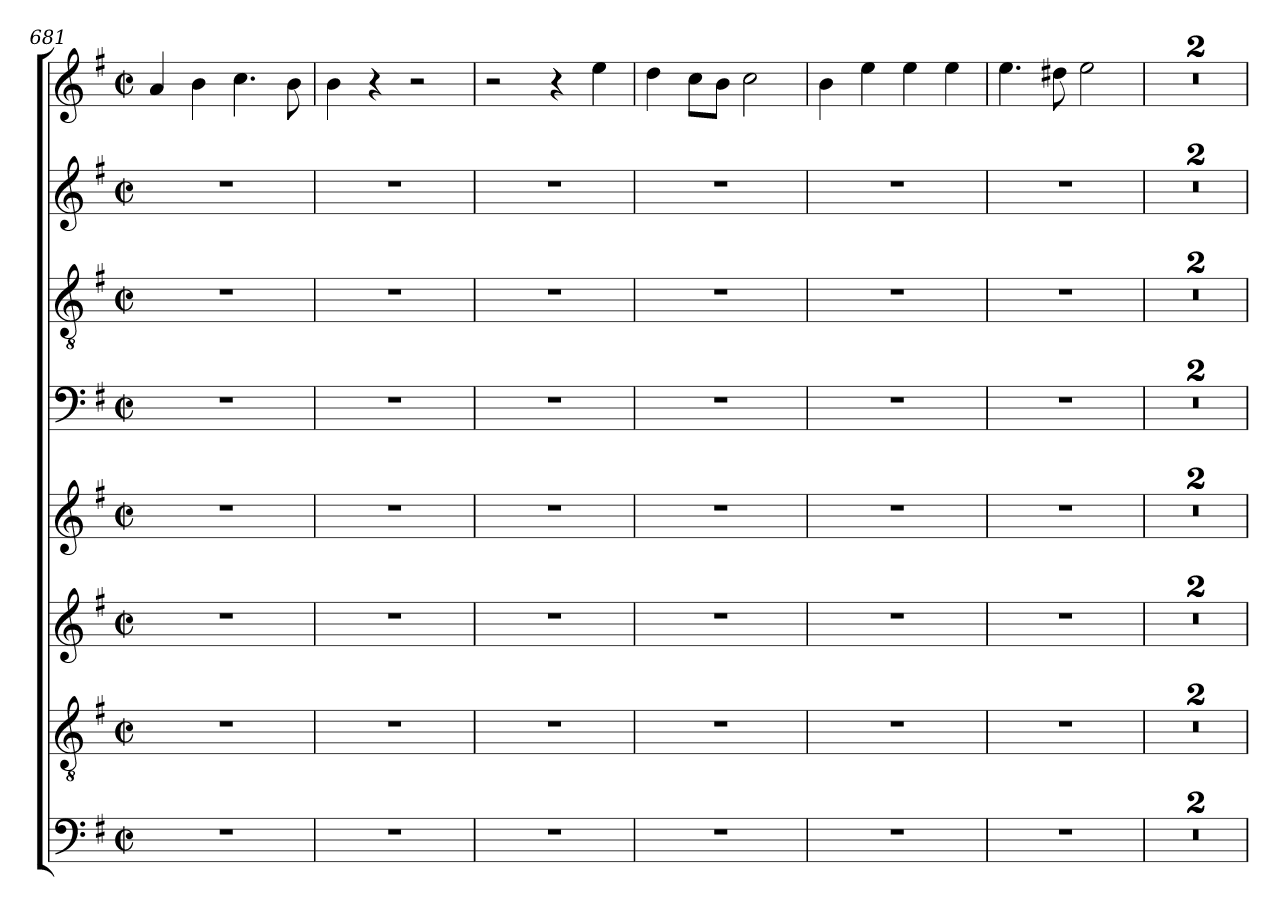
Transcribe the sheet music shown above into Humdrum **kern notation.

**kern	**kern	**kern	**kern	**kern	**kern	**kern	**kern
*part8	*part7	*part6	*part5	*part4	*part3	*part2	*part1
*staff8	*staff7	*staff6	*staff5	*staff4	*staff3	*staff2	*staff1
*clefF4	*clefGv2	*clefG2	*clefG2	*clefF4	*clefGv2	*clefG2	*clefG2
*k[f#]	*k[f#]	*k[f#]	*k[f#]	*k[f#]	*k[f#]	*k[f#]	*k[f#]
*G:	*G:	*G:	*G:	*G:	*G:	*G:	*G:
*M2/2	*M2/2	*M2/2	*M2/2	*M2/2	*M2/2	*M2/2	*M2/2
*met(c|)	*met(c|)	*met(c|)	*met(c|)	*met(c|)	*met(c|)	*met(c|)	*met(c|)
=681	=681	=681	=681	=681	=681	=681	=681
1r	1r	1r	1r	1r	1r	1r	4a/
.	.	.	.	.	.	.	4b\
.	.	.	.	.	.	.	4.cc\
.	.	.	.	.	.	.	8b\
!!LO:LB:g=z
=682	=682	=682	=682	=682	=682	=682	=682
1r	1r	1r	1r	1r	1r	1r	4b\
.	.	.	.	.	.	.	4r
.	.	.	.	.	.	.	2r
=683	=683	=683	=683	=683	=683	=683	=683
1r	1r	1r	1r	1r	1r	1r	2r
.	.	.	.	.	.	.	4r
.	.	.	.	.	.	.	4ee\
=684	=684	=684	=684	=684	=684	=684	=684
1r	1r	1r	1r	1r	1r	1r	4dd\
.	.	.	.	.	.	.	8cc\L
.	.	.	.	.	.	.	8b\J
.	.	.	.	.	.	.	2cc\
=685	=685	=685	=685	=685	=685	=685	=685
1r	1r	1r	1r	1r	1r	1r	4b\
.	.	.	.	.	.	.	4ee\
.	.	.	.	.	.	.	4ee\
.	.	.	.	.	.	.	4ee\
=686	=686	=686	=686	=686	=686	=686	=686
1r	1r	1r	1r	1r	1r	1r	4.ee\
.	.	.	.	.	.	.	8dd#X\
.	.	.	.	.	.	.	2ee\
=687	=687	=687	=687	=687	=687	=687	=687
1r	1r	1r	1r	1r	1r	1r	1r
=688	=688	=688	=688	=688	=688	=688	=688
1r	1r	1r	1r	1r	1r	1r	1r
=	=	=	=	=	=	=	=
*-	*-	*-	*-	*-	*-	*-	*-
